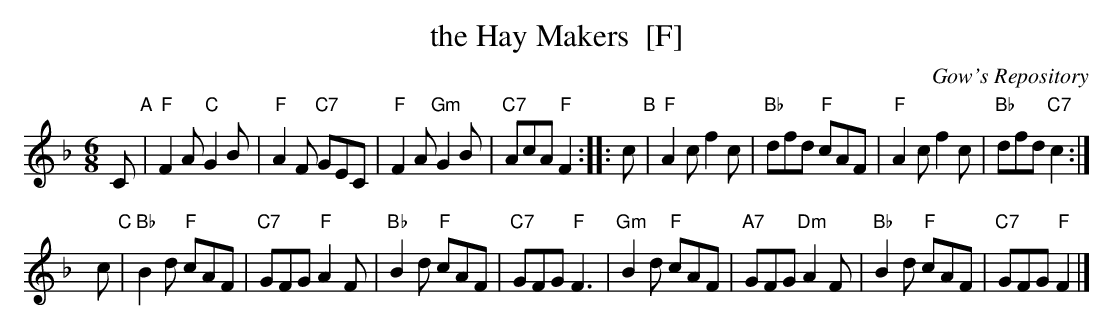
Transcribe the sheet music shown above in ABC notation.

X:1
T: the Hay Makers  [F]
O: Gow's Repository
M: 6/8
L: 1/8
K: F
   C "A" | "F"F2A "C"G2B |  "F"A2F "C7"GEC | "F"F2A "Gm"G2B | "C7"AcA  "F"F2 :|\
|: c "B" | "F"A2c    f2c | "Bb"dfd  "F"cAF | "F"A2c     f2c | "Bb"dfd "C7"c2 :|
  yc "C" |"Bb"B2d "F"cAF | "C7"GFG  "F"A2F |"Bb"B2d  "F"cAF | "C7"GFG  "F"F3  \
         |"Gm"B2d "F"cAF | "A7"GFG "Dm"A2F |"Bb"B2d  "F"cAF | "C7"GFG  "F"F2 |]
